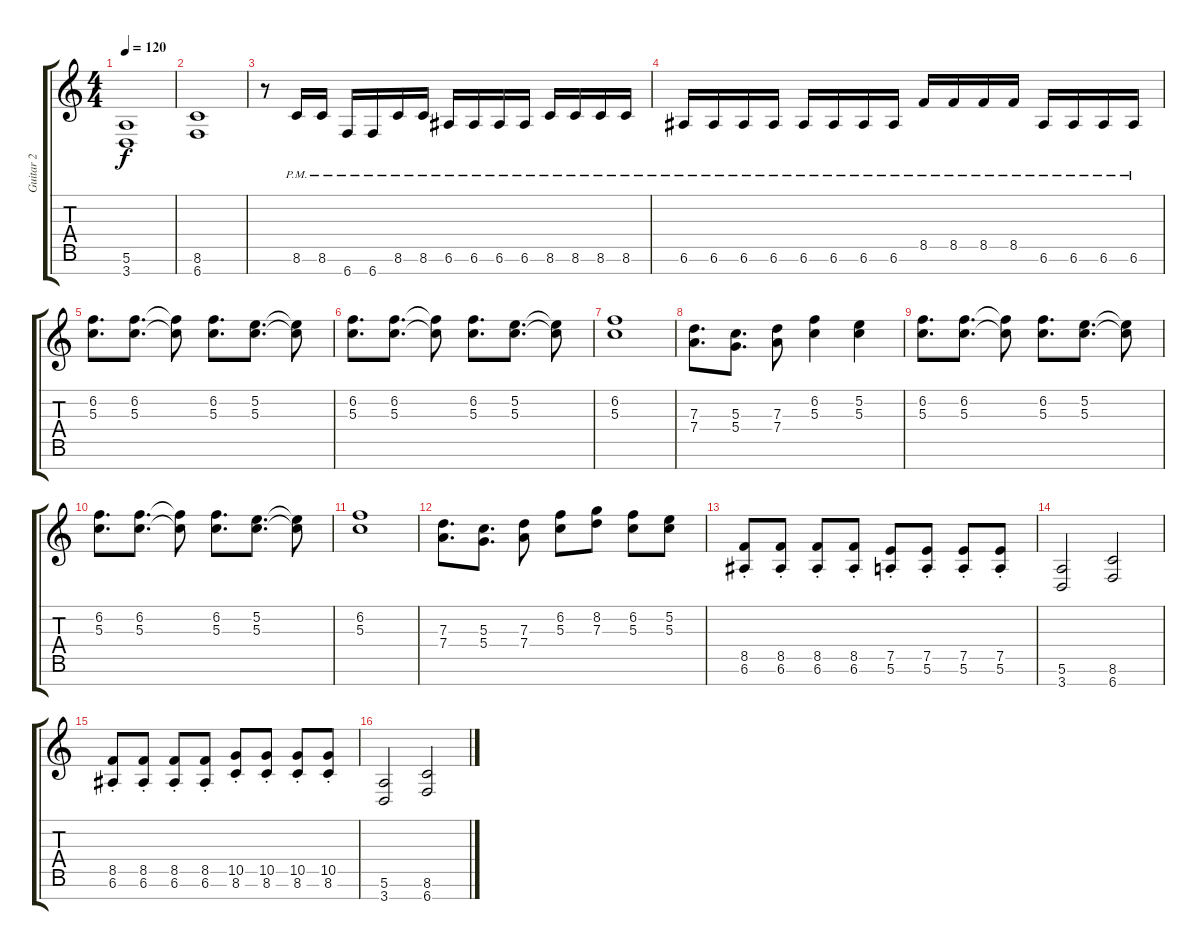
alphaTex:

\track ("Guitar 2" "Guitar 2") {instrument overdrivenguitar}
\staff {score tabs}
\tuning (E4 B3 G3 D3 A2 E2 B1) {hide}
\ts (4 4)
\tempo 120
\clef g2
\ks c
(5.6 3.7).1{dy f} |
(8.6 6.7).1 |
r.8 8.6{pm}.16 8.6{pm}.16 6.7{pm}.16 6.7{pm}.16 8.6{pm}.16 8.6{pm}.16 6.6{pm}.16 6.6{pm}.16 6.6{pm}.16 6.6{pm}.16 8.6{pm}.16 8.6{pm}.16 8.6{pm}.16 8.6{pm}.16 |
6.6{pm}.16 6.6{pm}.16 6.6{pm}.16 6.6{pm}.16 6.6{pm}.16 6.6{pm}.16 6.6{pm}.16 6.6{pm}.16 8.5{pm}.16 8.5{pm}.16 8.5{pm}.16 8.5{pm}.16 6.6{pm}.16 6.6{pm}.16 6.6{pm}.16 6.6{pm}.16 |
(6.2 5.3).8{d} (6.2 5.3).8{d} (6.2{t} 5.3{t}).8 (6.2 5.3).8{d} (5.2 5.3).8{d} (5.2{t} 5.3{t}).8 |
(6.2 5.3).8{d} (6.2 5.3).8{d} (6.2{t} 5.3{t}).8 (6.2 5.3).8{d} (5.2 5.3).8{d} (5.2{t} 5.3{t}).8 |
(6.2 5.3).1 |
(7.3 7.4).8{d} (5.3 5.4).8{d} (7.3 7.4).8 (6.2 5.3).4 (5.2 5.3).4 |
(6.2 5.3).8{d} (6.2 5.3).8{d} (6.2{t} 5.3{t}).8 (6.2 5.3).8{d} (5.2 5.3).8{d} (5.2{t} 5.3{t}).8 |
(6.2 5.3).8{d} (6.2 5.3).8{d} (6.2{t} 5.3{t}).8 (6.2 5.3).8{d} (5.2 5.3).8{d} (5.2{t} 5.3{t}).8 |
(6.2 5.3).1 |
(7.3 7.4).8{d} (5.3 5.4).8{d} (7.3 7.4).8 (6.2 5.3).8 (8.2 7.3).8 (6.2 5.3).8 (5.2 5.3).8 |
(8.5{st} 6.6{st}).8 (8.5{st} 6.6{st}).8 (8.5{st} 6.6{st}).8 (8.5{st} 6.6{st}).8 (7.5{st} 5.6{st}).8 (7.5{st} 5.6{st}).8 (7.5{st} 5.6{st}).8 (7.5{st} 5.6{st}).8 |
(5.6 3.7).2 (8.6 6.7).2 |
(8.5{st} 6.6{st}).8 (8.5{st} 6.6{st}).8 (8.5{st} 6.6{st}).8 (8.5{st} 6.6{st}).8 (10.5{st} 8.6{st}).8 (10.5{st} 8.6{st}).8 (10.5{st} 8.6{st}).8 (10.5{st} 8.6{st}).8 |
(5.6 3.7).2 (8.6 6.7).2
